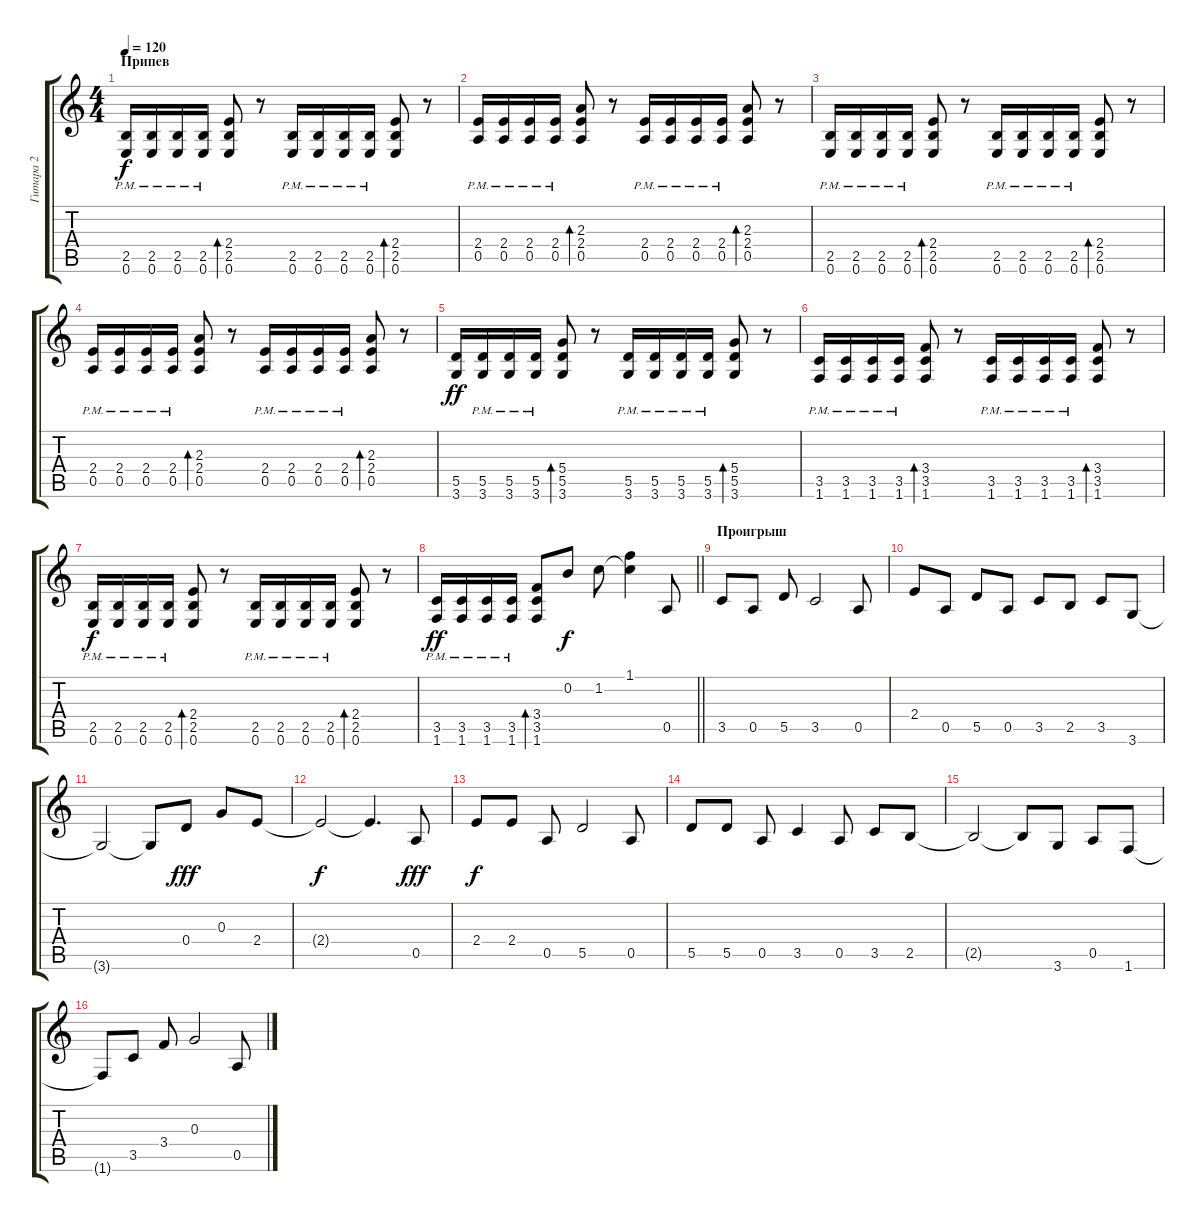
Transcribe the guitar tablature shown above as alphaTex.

\track ("Гитара 2" "Гитара 2") {instrument electricguitarclean}
\staff {score tabs}
\tuning (E4 B3 G3 D3 A2 E2) {hide}
\ts (4 4)
\section ("" "Припев")
\tempo 120
\clef g2
\ks c
(2.5{pm} 0.6{pm}).16{dy f} (2.5{pm} 0.6{pm}).16 (2.5{pm} 0.6{pm}).16 (2.5{pm} 0.6{pm}).16 (2.4 2.5 0.6).8{bd 60} r.8 (2.5{pm} 0.6{pm}).16 (2.5{pm} 0.6{pm}).16 (2.5{pm} 0.6{pm}).16 (2.5{pm} 0.6{pm}).16 (2.4 2.5 0.6).8{bd 60} r.8 |
(2.4{pm} 0.5{pm}).16 (2.4{pm} 0.5{pm}).16 (2.4{pm} 0.5{pm}).16 (2.4{pm} 0.5{pm}).16 (2.3 2.4 0.5).8{bd 60} r.8 (2.4{pm} 0.5{pm}).16 (2.4{pm} 0.5{pm}).16 (2.4{pm} 0.5{pm}).16 (2.4{pm} 0.5{pm}).16 (2.3 2.4 0.5).8{bd 60} r.8 |
(2.5{pm} 0.6{pm}).16 (2.5{pm} 0.6{pm}).16 (2.5{pm} 0.6{pm}).16 (2.5{pm} 0.6{pm}).16 (2.4 2.5 0.6).8{bd 60} r.8 (2.5{pm} 0.6{pm}).16 (2.5{pm} 0.6{pm}).16 (2.5{pm} 0.6{pm}).16 (2.5{pm} 0.6{pm}).16 (2.4 2.5 0.6).8{bd 60} r.8 |
(2.4{pm} 0.5{pm}).16 (2.4{pm} 0.5{pm}).16 (2.4{pm} 0.5{pm}).16 (2.4{pm} 0.5{pm}).16 (2.3 2.4 0.5).8{bd 60} r.8 (2.4{pm} 0.5{pm}).16 (2.4{pm} 0.5{pm}).16 (2.4{pm} 0.5{pm}).16 (2.4{pm} 0.5{pm}).16 (2.3 2.4 0.5).8{bd 60} r.8 |
(5.5 3.6).16{dy ff} (5.5{pm} 3.6{pm}).16 (5.5{pm} 3.6{pm}).16 (5.5{pm} 3.6{pm}).16 (5.4 5.5 3.6).8{bd 60} r.8 (5.5{pm} 3.6{pm}).16 (5.5{pm} 3.6{pm}).16 (5.5{pm} 3.6{pm}).16 (5.5{pm} 3.6{pm}).16 (5.4 5.5 3.6).8{bd 60} r.8 |
(3.5{pm} 1.6{pm}).16 (3.5{pm} 1.6{pm}).16 (3.5{pm} 1.6{pm}).16 (3.5{pm} 1.6{pm}).16 (3.4 3.5 1.6).8{bd 60} r.8 (3.5{pm} 1.6{pm}).16 (3.5{pm} 1.6{pm}).16 (3.5{pm} 1.6{pm}).16 (3.5{pm} 1.6{pm}).16 (3.4 3.5 1.6).8{bd 60} r.8 |
(2.5{pm} 0.6{pm}).16{dy f} (2.5{pm} 0.6{pm}).16 (2.5{pm} 0.6{pm}).16 (2.5{pm} 0.6{pm}).16 (2.4 2.5 0.6).8{bd 60} r.8 (2.5{pm} 0.6{pm}).16 (2.5{pm} 0.6{pm}).16 (2.5{pm} 0.6{pm}).16 (2.5{pm} 0.6{pm}).16 (2.4 2.5 0.6).8{bd 60} r.8 |
\barLineRight lightlight
(3.5{pm} 1.6{pm}).16{dy ff} (3.5{pm} 1.6{pm}).16 (3.5{pm} 1.6{pm}).16 (3.5{pm} 1.6{pm}).16 (3.4 3.5 1.6).8{bd 60} 0.2.8{dy f} 1.2.8 (1.1 1.2{t}).4 0.5.8 |
\section ("" "Проигрыш")
3.5.8 0.5.8 5.5.8 3.5.2 0.5.8 |
2.4.8 0.5.8 5.5.8 0.5.8 3.5.8 2.5.8 3.5.8 3.6.8 |
3.6{t}.2 3.6{t}.8 0.4.8{dy fff} 0.3.8 2.4.8 |
2.4{t}.2{dy f} 2.4{t}.4{d} 0.5.8{dy fff} |
2.4.8{dy f} 2.4.8 0.5.8 5.5.2 0.5.8 |
5.5.8 5.5.8 0.5.8 3.5.4 0.5.8 3.5.8 2.5.8 |
2.5{t}.2 2.5{t}.8 3.6.8 0.5.8 1.6.8 |
1.6{t}.8 3.5.8 3.4.8 0.3.2 0.5.8
